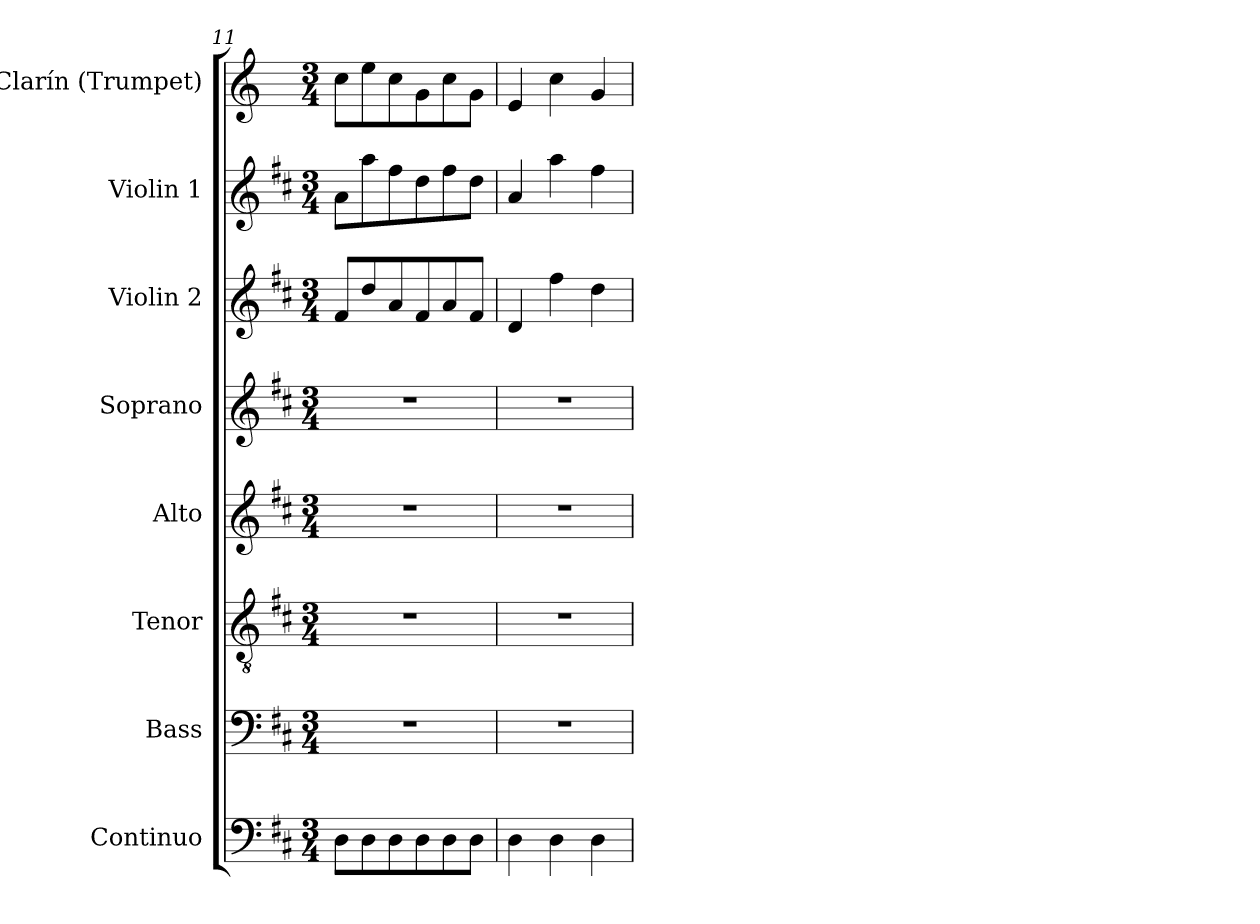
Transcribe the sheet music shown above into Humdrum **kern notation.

**kern	**kern	**kern	**kern	**kern	**kern	**kern	**kern
*part8	*part7	*part6	*part5	*part4	*part3	*part2	*part1
*staff8	*staff7	*staff6	*staff5	*staff4	*staff3	*staff2	*staff1
*I"Continuo	*I"Bass	*I"Tenor	*I"Alto	*I"Soprano	*I"Violin 2	*I"Violin 1	*I"Clarín (Trumpet)
*I'Cont.	*I'B.	*I'T.	*I'A.	*I'S.	*I'Vln. 2	*I'Vln. 1	*I'Tpt.
*clefF4	*clefF4	*clefGv2	*clefG2	*clefG2	*clefG2	*clefG2	*clefG2
*	*	*ITrd7c12	*	*	*	*	*ITrd-1c-2
*k[f#c#]	*k[f#c#]	*k[f#c#]	*k[f#c#]	*k[f#c#]	*k[f#c#]	*k[f#c#]	*k[f#c#]
*D:	*D:	*D:	*D:	*D:	*D:	*D:	*D:
*M3/4	*M3/4	*M3/4	*M3/4	*M3/4	*M3/4	*M3/4	*M3/4
=11	=11	=11	=11	=11	=11	=11	=11
!	!LO:N:vis=1	!LO:N:vis=1	!LO:N:vis=1	!LO:N:vis=1	!	!	!
8Di\L	2.r	2.r	2.r	2.r	8f#i/L	8ai\L	8ddi\L
8Di\	.	.	.	.	8ddi/	8aai\	8ff#i\
8Di\	.	.	.	.	8ai/	8ff#i\	8ddi\
8Di\	.	.	.	.	8f#i/	8ddi\	8ai\
8Di\	.	.	.	.	8ai/	8ff#i\	8ddi\
8Di\J	.	.	.	.	8f#i/J	8ddi\J	8ai\J
=12	=12	=12	=12	=12	=12	=12	=12
!	!LO:N:vis=1	!LO:N:vis=1	!LO:N:vis=1	!LO:N:vis=1	!	!	!
4Di\	2.r	2.r	2.r	2.r	4di/	4ai/	4f#i/
4Di\	.	.	.	.	4ff#i\	4aai\	4ddi\
4Di\	.	.	.	.	4ddi\	4ff#i\	4ai/
=	=	=	=	=	=	=	=
*-	*-	*-	*-	*-	*-	*-	*-
